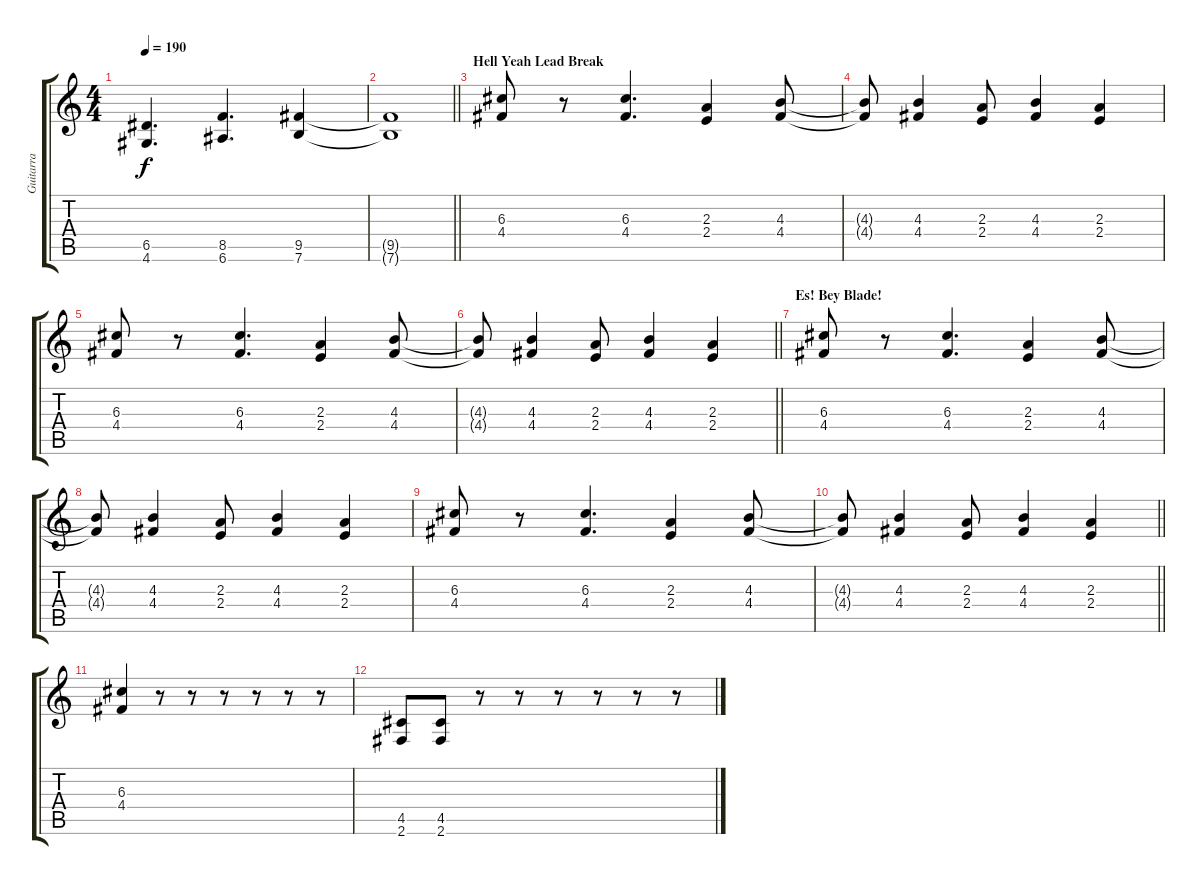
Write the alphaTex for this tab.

\track ("Guitarra" "Guitarra") {instrument overdrivenguitar}
\staff {score tabs}
\tuning (E4 B3 G3 D3 A2 E2) {hide}
\ts (4 4)
\tempo 190
\clef g2
\ks c
(6.5 4.6).4{d dy f} (8.5 6.6).4{d} (9.5 7.6).4 |
\barLineRight lightlight
(9.5{t} 7.6{t}).1 |
\section ("" "Hell Yeah Lead Break")
(6.3 4.4).8 r.8 (6.3 4.4).4{d} (2.3 2.4).4 (4.3 4.4).8 |
(4.3{t} 4.4{t}).8 (4.3 4.4).4 (2.3 2.4).8 (4.3 4.4).4 (2.3 2.4).4 |
(6.3 4.4).8 r.8 (6.3 4.4).4{d} (2.3 2.4).4 (4.3 4.4).8 |
\barLineRight lightlight
(4.3{t} 4.4{t}).8 (4.3 4.4).4 (2.3 2.4).8 (4.3 4.4).4 (2.3 2.4).4 |
\section ("" "Es! Bey Blade!")
(6.3 4.4).8 r.8 (6.3 4.4).4{d} (2.3 2.4).4 (4.3 4.4).8 |
(4.3{t} 4.4{t}).8 (4.3 4.4).4 (2.3 2.4).8 (4.3 4.4).4 (2.3 2.4).4 |
(6.3 4.4).8 r.8 (6.3 4.4).4{d} (2.3 2.4).4 (4.3 4.4).8 |
\barLineRight lightlight
(4.3{t} 4.4{t}).8 (4.3 4.4).4 (2.3 2.4).8 (4.3 4.4).4 (2.3 2.4).4 |
(6.3 4.4).4 r.8 r.8 r.8 r.8 r.8 r.8 |
(4.5 2.6).8 (4.5 2.6).8 r.8 r.8 r.8 r.8 r.8 r.8
